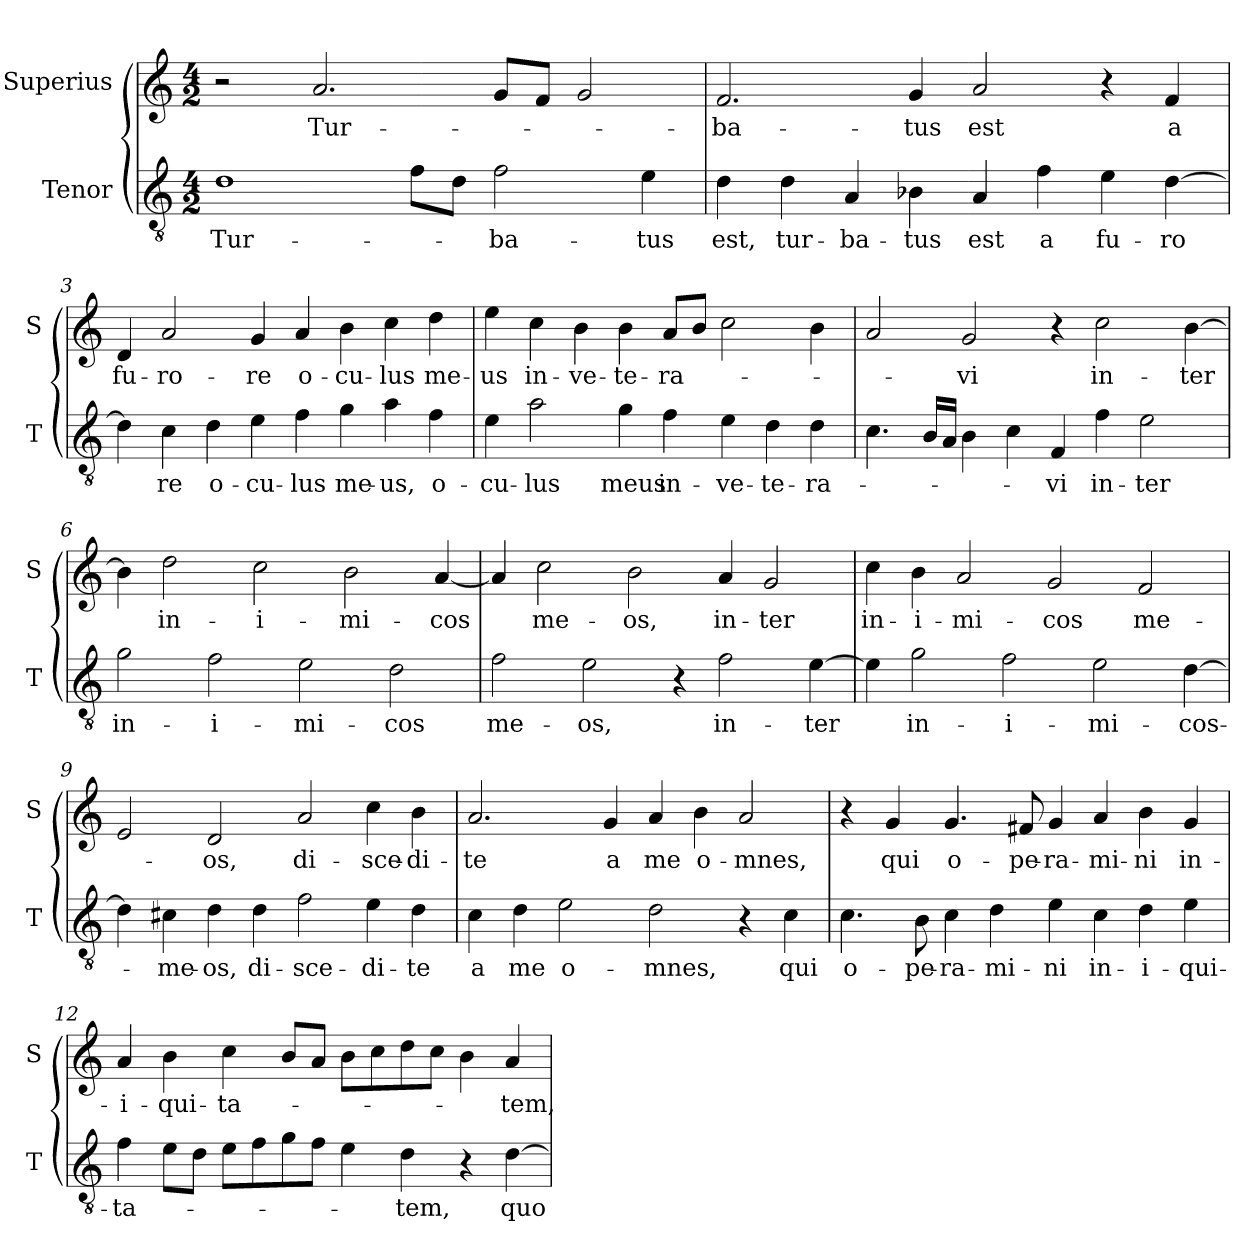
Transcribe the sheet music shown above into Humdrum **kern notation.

**kern	**text	**kern	**text
*part2	*part2	*part1	*part1
*staff2	*staff2	*staff1	*staff1
*I"Tenor	*	*I"Superius	*
*I'T	*	*I'S	*
*clefGv2	*	*clefG2	*
*k[]	*	*k[]	*
*C:	*	*C:	*
*M4/2	*	*M4/2	*
=1	=1	=1	=1
!	!LO:LY:b	!	!
1d	Tur-	2r	.
!	!	!	!LO:LY:b
.	.	2.a/	Tur-
8f\L	.	.	.
8d\J	.	.	.
!	!LO:LY:b	!	!
2f\	-ba-	8g/L	.
.	.	8f/J	.
.	.	2g/	.
!	!LO:LY:b	!	!
4e\	-tus	.	.
=2	=2	=2	=2
!	!LO:LY:b	!	!LO:LY:b
4d\	est,	2.f/	-ba-
!	!LO:LY:b	!	!
4d\	tur-	.	.
!	!LO:LY:b	!	!
4A/	-ba-	.	.
!	!LO:LY:b	!	!LO:LY:b
4B-X\	-tus	4g/	-tus
!	!LO:LY:b	!	!LO:LY:b
4A/	est	2a/	est
!	!LO:LY:b	!	!
4f\	a	.	.
!	!LO:LY:b	!	!
4e\	fu-	4r	.
!	!LO:LY:b	!	!LO:LY:b
[4d\	-ro	4f/	a
=3	=3	=3	=3
!	!	!	!LO:LY:b
4d\]	.	4d/	fu-
!	!LO:LY:b	!	!LO:LY:b
4c\	re	2a/	-ro-
!	!LO:LY:b	!	!
4d\	o-	.	.
!	!LO:LY:b	!	!LO:LY:b
4e\	-cu-	4g/	-re
!	!LO:LY:b	!	!LO:LY:b
4f\	-lus	4a/	o-
!	!LO:LY:b	!	!LO:LY:b
4g\	me-	4b\	-cu-
!	!LO:LY:b	!	!LO:LY:b
4a\	-us,	4cc\	-lus
!	!LO:LY:b	!	!LO:LY:b
4f\	o-	4dd\	me-
!!LO:LB:g=z
=4	=4	=4	=4
!	!LO:LY:b	!	!LO:LY:b
4e\	-cu-	4ee\	-us
!	!LO:LY:b	!	!LO:LY:b
2a\	-lus	4cc\	in-
!	!	!	!LO:LY:b
.	.	4b\	-ve-
!	!LO:LY:b	!	!LO:LY:b
4g\	meus	4b\	-te-
!	!LO:LY:b	!	!LO:LY:b
4f\	in-	8a/L	-ra-
.	.	8b/J	.
!	!LO:LY:b	!	!
4e\	-ve-	2cc\	.
!	!LO:LY:b	!	!
4d\	-te-	.	.
!	!LO:LY:b	!	!
4d\	-ra-	4b\	.
=5	=5	=5	=5
4.c\	.	2a/	.
16B/LL	.	.	.
16A/JJ	.	.	.
!	!	!	!LO:LY:b
4B\	.	2g/	-vi
4c\	.	.	.
!	!LO:LY:b	!	!
4F/	-vi	4r	.
!	!LO:LY:b	!	!LO:LY:b
4f\	in-	2cc\	in-
!	!LO:LY:b	!	!
2e\	-ter	.	.
!	!	!	!LO:LY:b
.	.	[4b\	-ter
=6	=6	=6	=6
!	!LO:LY:b	!	!
2g\	in-	4b\]	.
!	!	!	!LO:LY:b
.	.	2dd\	in-
!	!LO:LY:b	!	!
2f\	-i-	.	.
!	!	!	!LO:LY:b
.	.	2cc\	-i-
!	!LO:LY:b	!	!
2e\	-mi-	.	.
!	!	!	!LO:LY:b
.	.	2b\	-mi-
!	!LO:LY:b	!	!
2d\	-cos	.	.
!	!	!	!LO:LY:b
.	.	[4a/	-cos
=7	=7	=7	=7
!	!LO:LY:b	!	!
2f\	me-	4a/]	.
!	!	!	!LO:LY:b
.	.	2cc\	me-
!	!LO:LY:b	!	!
2e\	-os,	.	.
!	!	!	!LO:LY:b
.	.	2b\	-os,
4r	.	.	.
!	!LO:LY:b	!	!LO:LY:b
2f\	in-	4a/	in-
!	!	!	!LO:LY:b
.	.	2g/	-ter
!	!LO:LY:b	!	!
[4e\	-ter	.	.
!!LO:LB:g=z
=8	=8	=8	=8
!	!	!	!LO:LY:b
4e\]	.	4cc\	in-
!	!LO:LY:b	!	!LO:LY:b
2g\	in-	4b\	-i-
!	!	!	!LO:LY:b
.	.	2a/	-mi-
!	!LO:LY:b	!	!
2f\	-i-	.	.
!	!	!	!LO:LY:b
.	.	2g/	-cos
!	!LO:LY:b	!	!
2e\	-mi-	.	.
!	!	!	!LO:LY:b
.	.	2f/	me-
!	!LO:LY:b	!	!
[4d\	-cos-	.	.
=9	=9	=9	=9
4d\]	.	2e/	.
!	!LO:LY:b	!	!
4c#X\	-me-	.	.
!	!LO:LY:b	!	!LO:LY:b
4d\	-os,	2d/	-os,
!	!LO:LY:b	!	!
4d\	di-	.	.
!	!LO:LY:b	!	!LO:LY:b
2f\	-sce-	2a/	di-
!	!LO:LY:b	!	!LO:LY:b
4e\	-di-	4cc\	-sce-
!	!LO:LY:b	!	!LO:LY:b
4d\	-te	4b\	-di-
=10	=10	=10	=10
!	!LO:LY:b	!	!LO:LY:b
4c\	a	2.a/	-te
!	!LO:LY:b	!	!
4d\	me	.	.
!	!LO:LY:b	!	!
2e\	o-	.	.
!	!	!	!LO:LY:b
.	.	4g/	a
!	!LO:LY:b	!	!LO:LY:b
2d\	-mnes,	4a/	me
!	!	!	!LO:LY:b
.	.	4b\	o-
!	!	!	!LO:LY:b
4r	.	2a/	-mnes,
!	!LO:LY:b	!	!
4c\	qui	.	.
!!LO:LB:g=z
=11	=11	=11	=11
!	!LO:LY:b	!	!
4.c\	o-	4r	.
!	!	!	!LO:LY:b
.	.	4g/	qui
!	!LO:LY:b	!	!
8B\	-pe-	.	.
!	!LO:LY:b	!	!LO:LY:b
4c\	-ra-	4.g/	o-
!	!LO:LY:b	!	!
4d\	-mi-	.	.
!	!	!	!LO:LY:b
.	.	8f#X/	-pe-
!	!LO:LY:b	!	!LO:LY:b
4e\	-ni	4g/	-ra-
!	!LO:LY:b	!	!LO:LY:b
4c\	in-	4a/	-mi-
!	!LO:LY:b	!	!LO:LY:b
4d\	-i-	4b\	-ni
!	!LO:LY:b	!	!LO:LY:b
4e\	-qui-	4g/	in-
=12	=12	=12	=12
!	!LO:LY:b	!	!LO:LY:b
4f\	-ta-	4a/	-i-
!	!	!	!LO:LY:b
8e\L	.	4b\	-qui-
8d\J	.	.	.
!	!	!	!LO:LY:b
8e\L	.	4cc\	-ta-
8f\	.	.	.
8g\	.	8b/L	.
8f\J	.	8a/J	.
4e\	.	8b\L	.
.	.	8cc\	.
!	!LO:LY:b	!	!
4d\	-tem,	8dd\	.
.	.	8cc\J	.
4r	.	4b\	.
!	!LO:LY:b	!	!LO:LY:b
[4d\	quo-	4a/	-tem,
=	=	=	=
*-	*-	*-	*-
